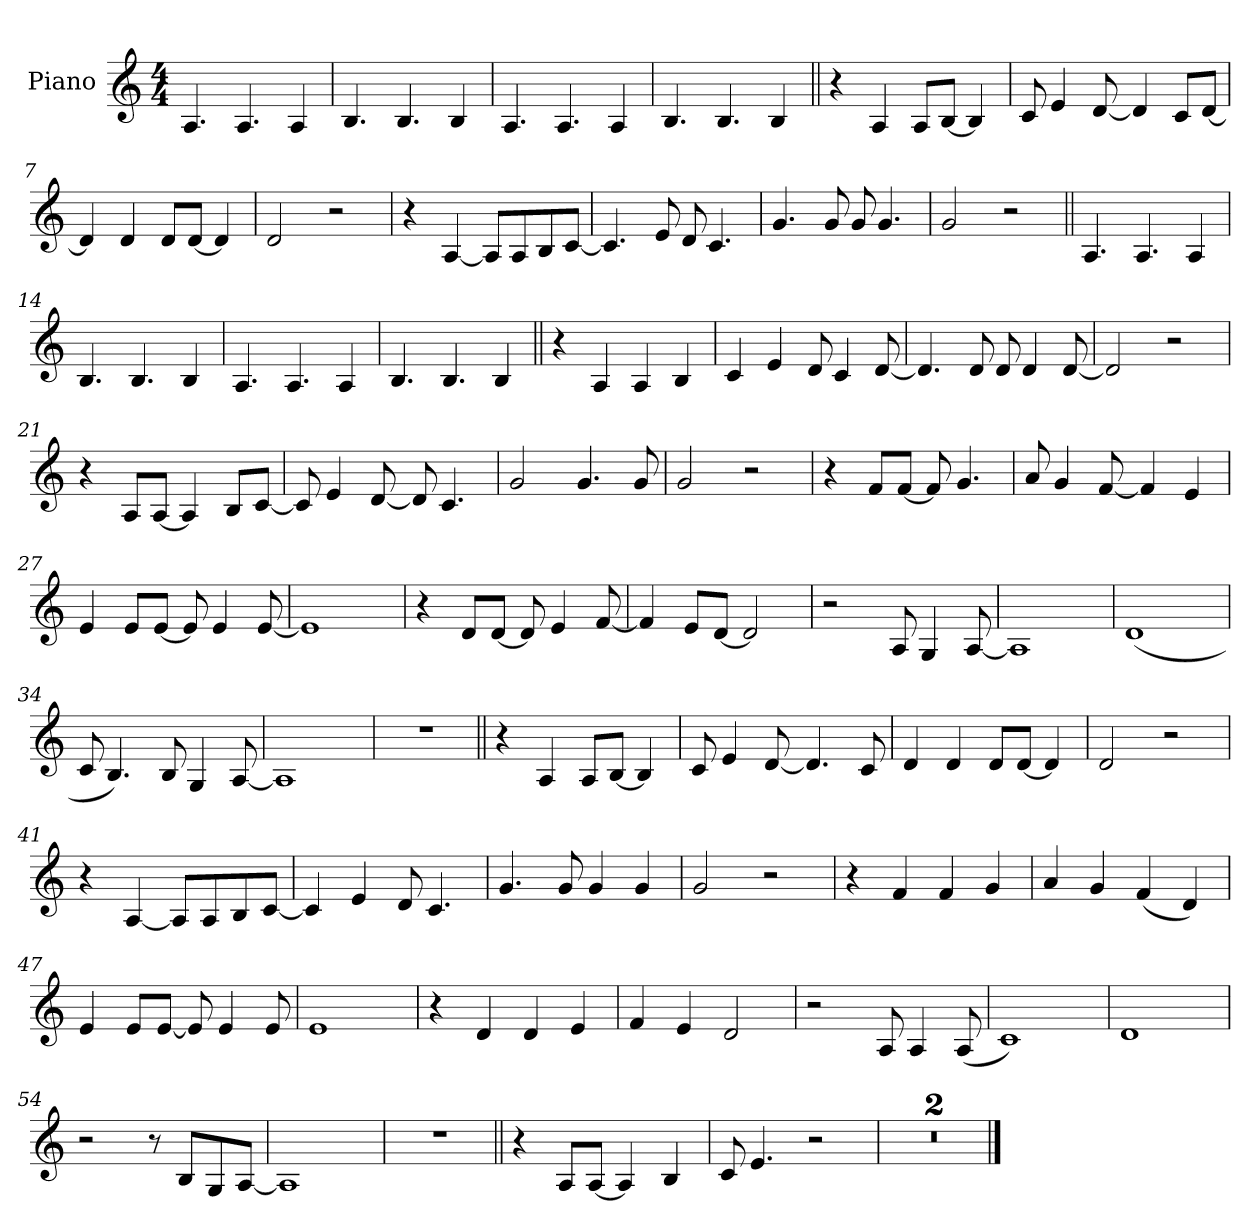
**kern
*part1
*staff1
*I"Piano
*I'Pno.
*clefG2
*k[]
*M4/4
*MM130
=1
4.A!
4.A!
4A!
=2
4.B!
4.B!
4B!
=3
4.A!
4.A!
4A!
=4
4.B!
4.B!
4B!
=5||
4r
4A
8AL
[8BJ
4B]
=6
8c
4e
[8d
4d]
8cL
[8dJ
=7
4d]
4d
8dL
[8dJ
4d]
=8
2d
2r
=9
4r
[4A
8AL]
8A
8B
[8cJ
=10
4.c]
8e
8d
4.c
=11
4.g
8g
8g
4.g
=12
2g
2r
=13||
4.A!
4.A!
4A!
=14
4.B!
4.B!
4B!
=15
4.A!
4.A!
4A!
=16
4.B!
4.B!
4B!
=17||
4r
4A
4A
4B
=18
4c
4e
8d
4c
[8d
=19
4.d]
8d
8d
4d
[8d
=20
2d]
2r
=21
4r
8AL
[8AJ
4A]
8BL
[8cJ
=22
8c]
4e
[8d
8d]
4.c
=23
2g
4.g
8g
=24
2g
2r
=25
4r
8fL
[8fJ
8f]
4.g
=26
8a
4g
[8f
4f]
4e
=27
4e
8eL
[8eJ
8e]
4e
[8e
=28
1e]
=29
4r
8dL
[8dJ
8d]
4e
[8f
=30
4f]
8eL
[8dJ
2d]
=31
2r
8A
4G
[8A
=32
1A]
=33
(1d
=34
8c
4.B)
8B
4G
[8A
=35
1A]
=36
1r
=37||
4r
4A
8AL
[8BJ
4B]
=38
8c
4e
[8d
4.d]
8c
=39
4d
4d
8dL
[8dJ
4d]
=40
2d
2r
=41
4r
[4A
8AL]
8A
8B
[8cJ
=42
4c]
4e
8d
4.c
=43
4.g
8g
4g
4g
=44
2g
2r
=45
4r
4f
4f
4g
=46
4a
4g
(4f
4d)
=47
4e
8eL
[8eJ
8e]
4e
8e
=48
1e
=49
4r
4d
4d
4e
=50
4f
4e
2d
=51
2r
8A
4A
(8A
=52
1c)
=53
1d
=54
2r
8r
8BL
8G
[8AJ
=55
1A]
=56
1r
=57||
4r
8AL
[8AJ
4A]
4B
=58
8c
4.e
2r
=59
1r
=60
1r
==
*-
